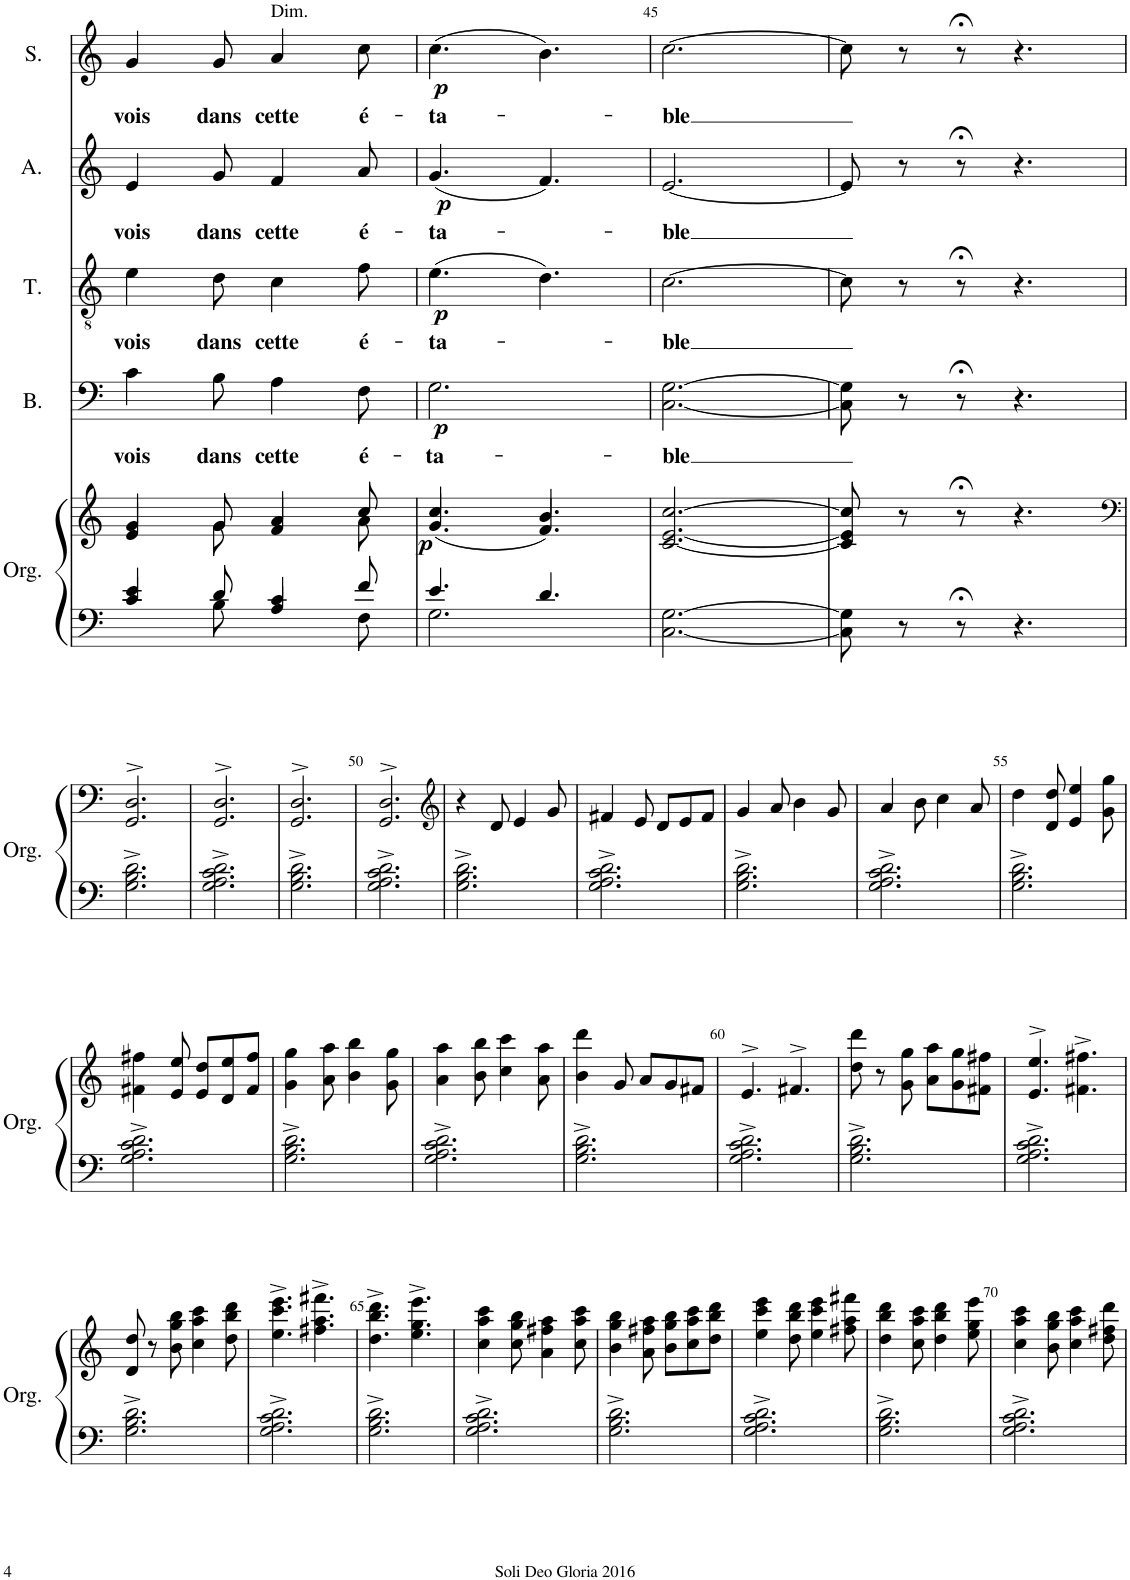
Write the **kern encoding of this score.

**kern	**kern	**dynam	**kern	**text	**dynam	**kern	**text	**dynam	**kern	**text	**dynam	**kern	**text	**dynam
*part5	*part5	*part5	*part4	*part4	*part4	*part3	*part3	*part3	*part2	*part2	*part2	*part1	*part1	*part1
*staff6	*staff5	*staff5/6	*staff4	*staff4	*staff4	*staff3	*staff3	*staff3	*staff2	*staff2	*staff2	*staff1	*staff1	*staff1
*I"Orgue	*	*	*I"Bass	*	*	*I"Ténor	*	*	*I"Alto	*	*	*I"Soprano	*	*
*I'Org.	*	*	*I'B.	*	*	*I'T.	*	*	*I'A.	*	*	*I'S.	*	*
!!LO:PB:g=z
*clefF4	*clefG2	*	*clefF4	*	*	*clefGv2	*	*	*clefG2	*	*	*clefG2	*	*
*k[]	*k[]	*	*k[]	*	*	*k[]	*	*	*k[]	*	*	*k[]	*	*
*M6/8	*M6/8	*	*M6/8	*	*	*M6/8	*	*	*M6/8	*	*	*M6/8	*	*
=43	=43	=43	=43	=43	=43	=43	=43	=43	=43	=43	=43	=43	=43	=43
*^	*^	*	*	*	*	*	*	*	*	*	*	*	*	*
!	!	!	!	!	!	!LO:LY:b	!	!	!LO:LY:b	!	!	!LO:LY:b	!	!	!LO:LY:b	!
4e/	4c/	4g/	4e/	.	4c\	vois	.	4e\	vois	.	4e/	vois	.	4g/	vois	.
!	!	!	!	!	!	!LO:LY:b	!	!	!LO:LY:b	!	!	!LO:LY:b	!	!	!LO:LY:b	!
8d/	8B\	8g/	8g\	.	8B\	dans	.	8d\	dans	.	8g/	dans	.	8g/	dans	.
!	!	!	!	!	!	!	!	!	!	!	!	!	!	!LO:TX:a:t=Dim.	!	!
!	!	!	!	!	!	!LO:LY:b	!	!	!LO:LY:b	!	!	!LO:LY:b	!	!	!LO:LY:b	!
4c/	4A/	4a/	4f/	.	4A\	cette	.	4c\	cette	.	4f/	cette	.	4a/	cette	.
!	!	!	!	!	!	!LO:LY:b	!	!	!LO:LY:b	!	!	!LO:LY:b	!	!	!LO:LY:b	!
8f/	8F\	8cc/	8a\	.	8F\	é-	.	8f\	é-	.	8a/	é-	.	8cc\	é-	.
=44	=44	=44	=44	=44	=44	=44	=44	=44	=44	=44	=44	=44	=44	=44	=44	=44
!	!	!	!	!LO:DY:b	!	!LO:LY:b	!LO:DY:b	!	!LO:LY:b	!LO:DY:b	!	!LO:LY:b	!LO:DY:b	!	!LO:LY:b	!LO:DY:b
4.e/	2.G\	4.cc/	(4.g/	p	2.G\	-ta-	p	(4.e\	-ta-	p	(4.g/	-ta-	p	(4.cc\	-ta-	p
4.d/	.	4.b/	4.f/)	.	.	.	.	4.d\)	.	.	4.f/)	.	.	4.b\)	.	.
*v	*v	*	*	*	*	*	*	*	*	*	*	*	*	*	*	*
=45	=45	=45	=45	=45	=45	=45	=45	=45	=45	=45	=45	=45	=45	=45	=45
!	!	!	!	!	!LO:LY:b	!	!	!LO:LY:b	!	!	!LO:LY:b	!	!	!LO:LY:b	!
*	*v	*v	*	*	*	*	*	*	*	*	*	*	*	*	*
[2.C\ [2.G\	[2.c/ [2.e/ [2.cc/	.	[2.C\ [2.G\	-ble	.	[2.c\	-ble	.	[2.e/	-ble	.	[2.cc\	-ble	.
=46	=46	=46	=46	=46	=46	=46	=46	=46	=46	=46	=46	=46	=46	=46
8C\] 8G\]	8c/] 8e/] 8cc/]	.	8C\] 8G\]	.	.	8c\]	.	.	8e/]	.	.	8cc\]	.	.
8r	8r	.	8r	.	.	8r	.	.	8r	.	.	8r	.	.
8r;<	8r;<	.	8r;<	.	.	8r;<	.	.	8r;<	.	.	8r;<	.	.
4.r	4.r	.	4.r	.	.	4.r	.	.	4.r	.	.	4.r	.	.
!!LO:LB:g=z
=47	=47	=47	=47	=47	=47	=47	=47	=47	=47	=47	=47	=47	=47	=47
*	*clefF4	*	*	*	*	*	*	*	*	*	*	*	*	*
2.G\^ 2.B\^ 2.d\^	2.GG/^> 2.D/^>	.	2.r	.	.	2.r	.	.	2.r	.	.	2.r	.	.
=48	=48	=48	=48	=48	=48	=48	=48	=48	=48	=48	=48	=48	=48	=48
2.G\^ 2.A\^ 2.c\^ 2.d\^	2.GG/^> 2.D/^>	.	2.r	.	.	2.r	.	.	2.r	.	.	2.r	.	.
=49	=49	=49	=49	=49	=49	=49	=49	=49	=49	=49	=49	=49	=49	=49
2.G\^ 2.B\^ 2.d\^	2.GG/^> 2.D/^>	.	2.r	.	.	2.r	.	.	2.r	.	.	2.r	.	.
=50	=50	=50	=50	=50	=50	=50	=50	=50	=50	=50	=50	=50	=50	=50
2.G\^ 2.A\^ 2.c\^ 2.d\^	2.GG/^> 2.D/^>	.	2.r	.	.	2.r	.	.	2.r	.	.	2.r	.	.
=51	=51	=51	=51	=51	=51	=51	=51	=51	=51	=51	=51	=51	=51	=51
*	*clefG2	*	*	*	*	*	*	*	*	*	*	*	*	*
2.G\^ 2.B\^ 2.d\^	4r	.	2.r	.	.	2.r	.	.	2.r	.	.	2.r	.	.
.	8d/	.	.	.	.	.	.	.	.	.	.	.	.	.
.	4e/	.	.	.	.	.	.	.	.	.	.	.	.	.
.	8g/	.	.	.	.	.	.	.	.	.	.	.	.	.
=52	=52	=52	=52	=52	=52	=52	=52	=52	=52	=52	=52	=52	=52	=52
2.G\^ 2.A\^ 2.c\^ 2.d\^	4f#X/	.	2.r	.	.	2.r	.	.	2.r	.	.	2.r	.	.
.	8e/	.	.	.	.	.	.	.	.	.	.	.	.	.
.	8d/L	.	.	.	.	.	.	.	.	.	.	.	.	.
.	8e/	.	.	.	.	.	.	.	.	.	.	.	.	.
.	8f#/J	.	.	.	.	.	.	.	.	.	.	.	.	.
=53	=53	=53	=53	=53	=53	=53	=53	=53	=53	=53	=53	=53	=53	=53
2.G\^ 2.B\^ 2.d\^	4g/	.	2.r	.	.	2.r	.	.	2.r	.	.	2.r	.	.
.	8a/	.	.	.	.	.	.	.	.	.	.	.	.	.
.	4b\	.	.	.	.	.	.	.	.	.	.	.	.	.
.	8g/	.	.	.	.	.	.	.	.	.	.	.	.	.
=54	=54	=54	=54	=54	=54	=54	=54	=54	=54	=54	=54	=54	=54	=54
2.G\^ 2.A\^ 2.c\^ 2.d\^	4a/	.	2.r	.	.	2.r	.	.	2.r	.	.	2.r	.	.
.	8b\	.	.	.	.	.	.	.	.	.	.	.	.	.
.	4cc\	.	.	.	.	.	.	.	.	.	.	.	.	.
.	8a/	.	.	.	.	.	.	.	.	.	.	.	.	.
=55	=55	=55	=55	=55	=55	=55	=55	=55	=55	=55	=55	=55	=55	=55
2.G\^ 2.B\^ 2.d\^	4dd\	.	2.r	.	.	2.r	.	.	2.r	.	.	2.r	.	.
.	8d/ 8dd/	.	.	.	.	.	.	.	.	.	.	.	.	.
.	4e/ 4ee/	.	.	.	.	.	.	.	.	.	.	.	.	.
.	8g\ 8gg\	.	.	.	.	.	.	.	.	.	.	.	.	.
!!LO:LB:g=z
=56	=56	=56	=56	=56	=56	=56	=56	=56	=56	=56	=56	=56	=56	=56
2.G\^ 2.A\^ 2.c\^ 2.d\^	4f#X\ 4ff#X\	.	2.r	.	.	2.r	.	.	2.r	.	.	2.r	.	.
.	8e/ 8ee/	.	.	.	.	.	.	.	.	.	.	.	.	.
.	8e/ 8dd/L	.	.	.	.	.	.	.	.	.	.	.	.	.
.	8d/ 8ee/	.	.	.	.	.	.	.	.	.	.	.	.	.
.	8f#/ 8ff#/J	.	.	.	.	.	.	.	.	.	.	.	.	.
=57	=57	=57	=57	=57	=57	=57	=57	=57	=57	=57	=57	=57	=57	=57
2.G\^ 2.B\^ 2.d\^	4g\ 4gg\	.	2.r	.	.	2.r	.	.	2.r	.	.	2.r	.	.
.	8a\ 8aa\	.	.	.	.	.	.	.	.	.	.	.	.	.
.	4b\ 4bb\	.	.	.	.	.	.	.	.	.	.	.	.	.
.	8g\ 8gg\	.	.	.	.	.	.	.	.	.	.	.	.	.
=58	=58	=58	=58	=58	=58	=58	=58	=58	=58	=58	=58	=58	=58	=58
2.G\^ 2.A\^ 2.c\^ 2.d\^	4a\ 4aa\	.	2.r	.	.	2.r	.	.	2.r	.	.	2.r	.	.
.	8b\ 8bb\	.	.	.	.	.	.	.	.	.	.	.	.	.
.	4cc\ 4ccc\	.	.	.	.	.	.	.	.	.	.	.	.	.
.	8a\ 8aa\	.	.	.	.	.	.	.	.	.	.	.	.	.
=59	=59	=59	=59	=59	=59	=59	=59	=59	=59	=59	=59	=59	=59	=59
2.G\^ 2.B\^ 2.d\^	4b\ 4ddd\	.	2.r	.	.	2.r	.	.	2.r	.	.	2.r	.	.
.	8g/	.	.	.	.	.	.	.	.	.	.	.	.	.
.	8a/L	.	.	.	.	.	.	.	.	.	.	.	.	.
.	8g/	.	.	.	.	.	.	.	.	.	.	.	.	.
.	8f#X/J	.	.	.	.	.	.	.	.	.	.	.	.	.
=60	=60	=60	=60	=60	=60	=60	=60	=60	=60	=60	=60	=60	=60	=60
2.G\^ 2.A\^ 2.c\^ 2.d\^	4.e^>/	.	2.r	.	.	2.r	.	.	2.r	.	.	2.r	.	.
.	4.f#X^>/	.	.	.	.	.	.	.	.	.	.	.	.	.
=61	=61	=61	=61	=61	=61	=61	=61	=61	=61	=61	=61	=61	=61	=61
2.G\^ 2.B\^ 2.d\^	8dd\ 8ddd\	.	2.r	.	.	2.r	.	.	2.r	.	.	2.r	.	.
.	8r	.	.	.	.	.	.	.	.	.	.	.	.	.
.	8g\ 8gg\	.	.	.	.	.	.	.	.	.	.	.	.	.
.	8a\ 8aa\L	.	.	.	.	.	.	.	.	.	.	.	.	.
.	8g\ 8gg\	.	.	.	.	.	.	.	.	.	.	.	.	.
.	8f#X\ 8ff#X\J	.	.	.	.	.	.	.	.	.	.	.	.	.
=62	=62	=62	=62	=62	=62	=62	=62	=62	=62	=62	=62	=62	=62	=62
2.G\^ 2.A\^ 2.c\^ 2.d\^	4.e/^> 4.ee/^>	.	2.r	.	.	2.r	.	.	2.r	.	.	2.r	.	.
.	4.f#X\^ 4.ff#X\^	.	.	.	.	.	.	.	.	.	.	.	.	.
!!LO:LB:g=z
=63	=63	=63	=63	=63	=63	=63	=63	=63	=63	=63	=63	=63	=63	=63
2.G\^ 2.B\^ 2.d\^	8d/ 8dd/	.	2.r	.	.	2.r	.	.	2.r	.	.	2.r	.	.
.	8r	.	.	.	.	.	.	.	.	.	.	.	.	.
.	8b\ 8gg\ 8bb\	.	.	.	.	.	.	.	.	.	.	.	.	.
.	4cc\ 4aa\ 4ccc\	.	.	.	.	.	.	.	.	.	.	.	.	.
.	8dd\ 8bb\ 8ddd\	.	.	.	.	.	.	.	.	.	.	.	.	.
=64	=64	=64	=64	=64	=64	=64	=64	=64	=64	=64	=64	=64	=64	=64
2.G\^ 2.A\^ 2.c\^ 2.d\^	4.ee\^ 4.ccc\^ 4.eee\^	.	2.r	.	.	2.r	.	.	2.r	.	.	2.r	.	.
.	4.ff#X\^ 4.aa\^ 4.fff#X\^	.	.	.	.	.	.	.	.	.	.	.	.	.
=65	=65	=65	=65	=65	=65	=65	=65	=65	=65	=65	=65	=65	=65	=65
2.G\^ 2.B\^ 2.d\^	4.dd\^ 4.bb\^ 4.ddd\^	.	2.r	.	.	2.r	.	.	2.r	.	.	2.r	.	.
.	4.ee\^ 4.gg\^ 4.eee\^	.	.	.	.	.	.	.	.	.	.	.	.	.
=66	=66	=66	=66	=66	=66	=66	=66	=66	=66	=66	=66	=66	=66	=66
2.G\^ 2.A\^ 2.c\^ 2.d\^	4cc\ 4aa\ 4ccc\	.	2.r	.	.	2.r	.	.	2.r	.	.	2.r	.	.
.	8cc\ 8gg\ 8bb\	.	.	.	.	.	.	.	.	.	.	.	.	.
.	4a\ 4ff#X\ 4aa\	.	.	.	.	.	.	.	.	.	.	.	.	.
.	8cc\ 8aa\ 8ccc\	.	.	.	.	.	.	.	.	.	.	.	.	.
=67	=67	=67	=67	=67	=67	=67	=67	=67	=67	=67	=67	=67	=67	=67
2.G\^ 2.B\^ 2.d\^	4b\ 4gg\ 4bb\	.	2.r	.	.	2.r	.	.	2.r	.	.	2.r	.	.
.	8a\ 8ff#X\ 8aa\	.	.	.	.	.	.	.	.	.	.	.	.	.
.	8b\ 8gg\ 8bb\L	.	.	.	.	.	.	.	.	.	.	.	.	.
.	8cc\ 8aa\ 8ccc\	.	.	.	.	.	.	.	.	.	.	.	.	.
.	8dd\ 8bb\ 8ddd\J	.	.	.	.	.	.	.	.	.	.	.	.	.
=68	=68	=68	=68	=68	=68	=68	=68	=68	=68	=68	=68	=68	=68	=68
2.G\^ 2.A\^ 2.c\^ 2.d\^	4ee\ 4ccc\ 4eee\	.	2.r	.	.	2.r	.	.	2.r	.	.	2.r	.	.
.	8dd\ 8bb\ 8ddd\	.	.	.	.	.	.	.	.	.	.	.	.	.
.	4ee\ 4ccc\ 4eee\	.	.	.	.	.	.	.	.	.	.	.	.	.
.	8ff#X\ 8aa\ 8fff#X\	.	.	.	.	.	.	.	.	.	.	.	.	.
=69	=69	=69	=69	=69	=69	=69	=69	=69	=69	=69	=69	=69	=69	=69
2.G\^ 2.B\^ 2.d\^	4dd\ 4bb\ 4ddd\	.	2.r	.	.	2.r	.	.	2.r	.	.	2.r	.	.
.	8cc\ 8aa\ 8ccc\	.	.	.	.	.	.	.	.	.	.	.	.	.
.	4dd\ 4bb\ 4ddd\	.	.	.	.	.	.	.	.	.	.	.	.	.
.	8ee\ 8gg\ 8eee\	.	.	.	.	.	.	.	.	.	.	.	.	.
=70	=70	=70	=70	=70	=70	=70	=70	=70	=70	=70	=70	=70	=70	=70
2.G\^ 2.A\^ 2.c\^ 2.d\^	4cc\ 4aa\ 4ccc\	.	2.r	.	.	2.r	.	.	2.r	.	.	2.r	.	.
.	8b\ 8gg\ 8bb\	.	.	.	.	.	.	.	.	.	.	.	.	.
.	4cc\ 4aa\ 4ccc\	.	.	.	.	.	.	.	.	.	.	.	.	.
.	8dd\ 8ff#X\ 8ddd\	.	.	.	.	.	.	.	.	.	.	.	.	.
=	=	=	=	=	=	=	=	=	=	=	=	=	=	=
*-	*-	*-	*-	*-	*-	*-	*-	*-	*-	*-	*-	*-	*-	*-
